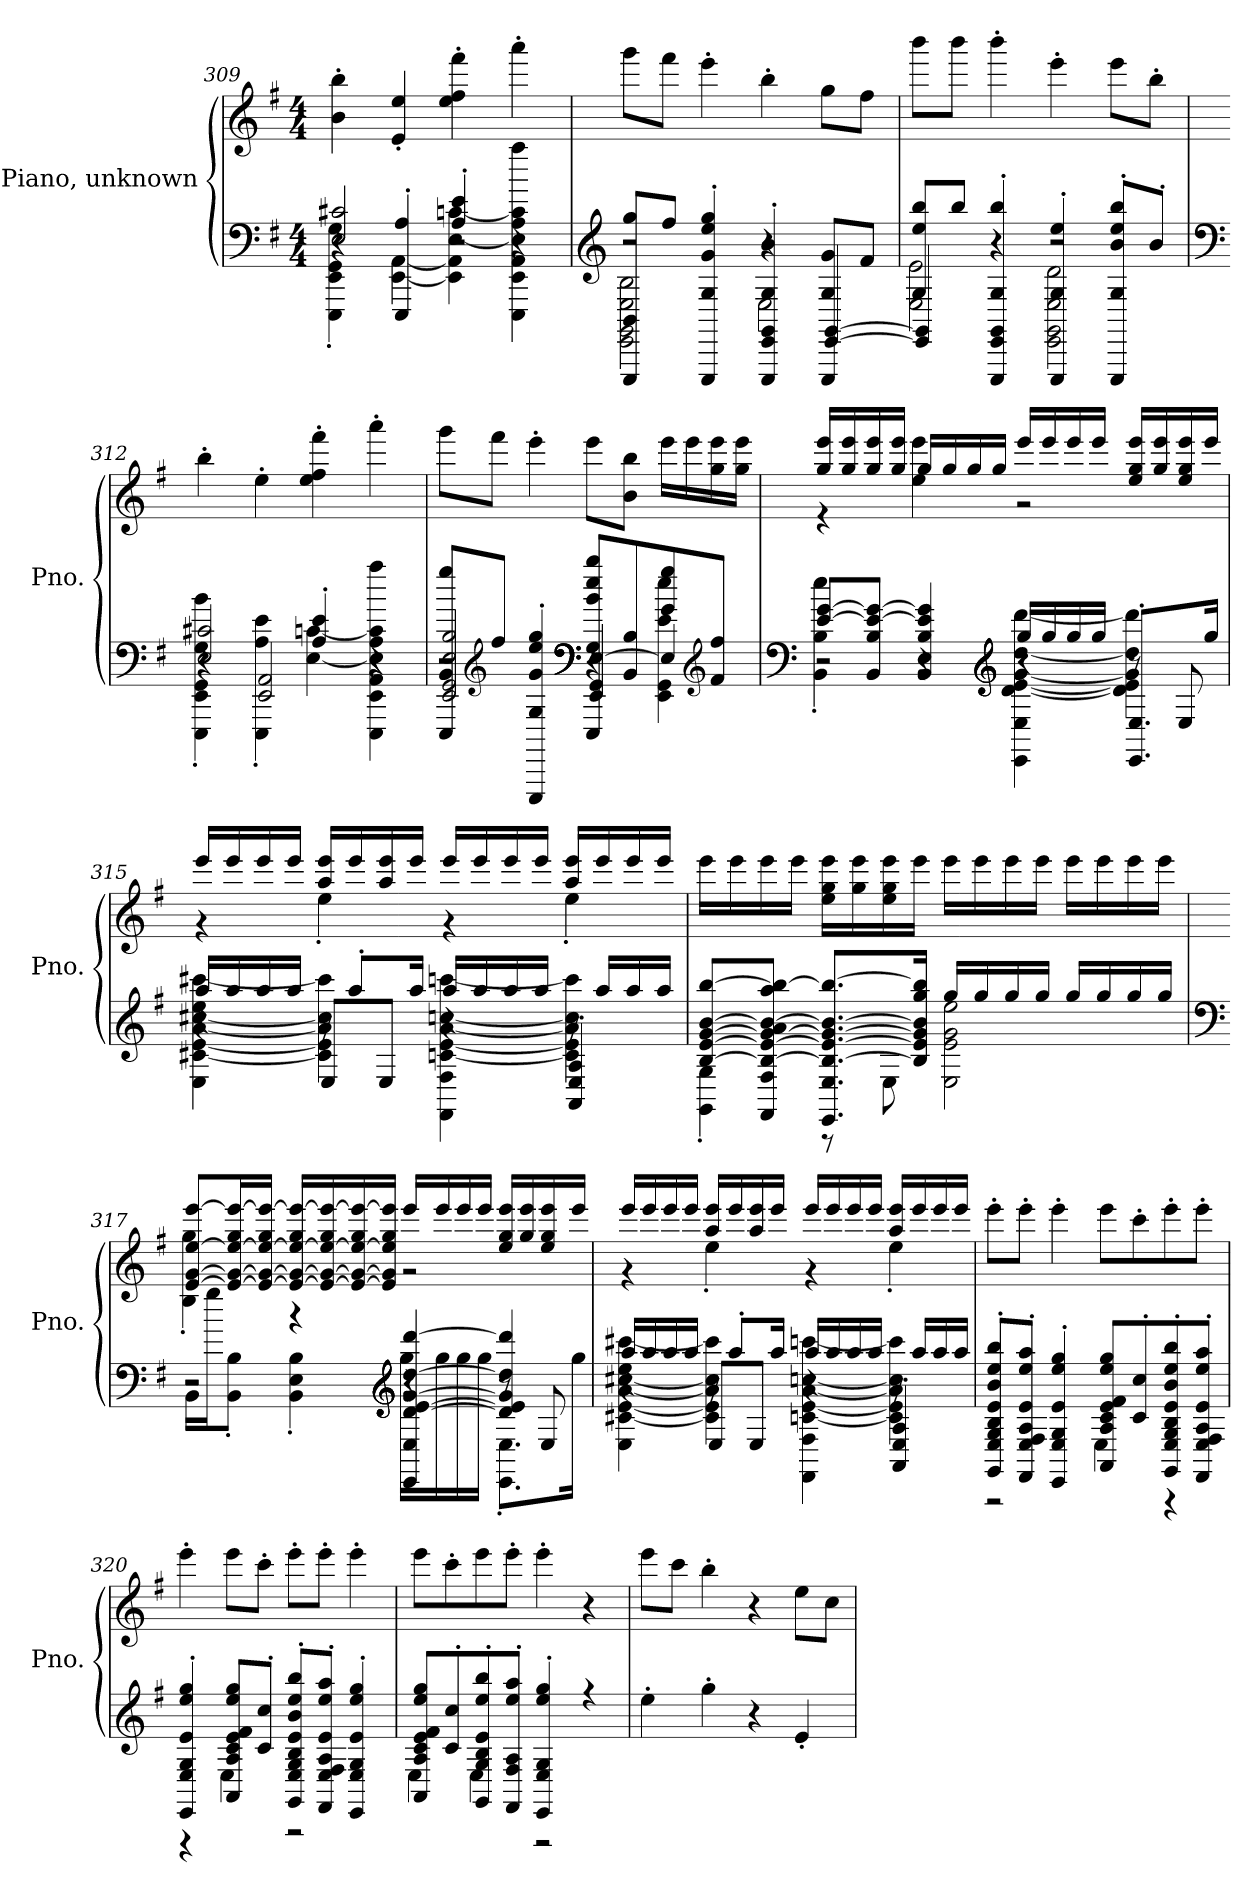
**kern	**kern
*part1	*part1
*staff2	*staff1
*I"Piano, unknown	*
*I'Pno.	*
*clefF4	*clefG2
*k[f#]	*k[f#]
*M4/4	*M4/4
=309	=309
*^	*
*	*^	*
2E/ 2c#X/	4EEE\' 4EE\' 4GG\' 4G\'	4r	4b\' 4bb\'
.	[4EE\ [4AA\	4EEE/' 4A/'	4e/' 4ee/'
4A/' 4e/'	4EE\] 4AA\] [4E\ [4cn\	2r	4ee\' 4ff#\' 4fff#\'
4r	4EEE\ 4EE\ 4AA\ 4E\] 4A\ 4c\] 4aa\	.	4aaa'\
=310	=310	=310	=310
*clefG2	*	*	*
8EEE/ 8BB/ 8gg/L	2EE\ 2GG\ 2E\ 2B\	2r	8ggg\L
8ff#/J	.	.	8fff#\J
4EEE/' 4G/' 4g/' 4ee/' 4gg/'	.	.	4eee'\
4EEE/' 4EE/' 4GG/' 4G/' 4b/'	2E\	4r	4bb'\
8EEE/ 8G/ 8g/L	.	[4EE/ [4GG/	8gg\L
8f#/J	.	.	8ff#\J
=311	=311	=311	=311
8G/ 8ee/ 8bb/L	2E\ 2e\	4EE/] 4GG/]	8bbb\L
8bb/J	.	.	8bbb\J
4EEE/' 4EE/' 4GG/' 4G/' 4bb/'	.	4r	4bbb'\
4EEE/' 4G/' 4ee/'	2EE\ 2GG\ 2E\ 2d\	2r	4eee'\
8EEE/' 8G/' 8b/' 8ee/' 8bb/'L	.	.	8eee\L
8b'/J	.	.	8bb'\J
!!LO:LB:g=z
=312	=312	=312	=312
*clefF4	*	*	*
2E/ 2c#X/	4EEE\' 4EE\' 4GG\' 4G\' 4b\'	4r	4bb'\
.	4EEE\' 4A\' 4e\'	2EE/ 2AA/	4ee'\
4A/' 4e/'	[4E\ [4cn\	.	4ee\' 4ff#\' 4fff#\'
4r	4EEE\ 4EE\ 4AA\ 4E\] 4A\ 4c\] 4aa\	4r	4aaa'\
=313	=313	=313	=313
8EEE/ 8BB/ 8gg/L	2r	2EE/ 2GG/ 2E/ 2B/	8ggg\L
*clefG2	*	*	*
8ff#/J	.	.	8fff#\J
4EEE/' 4G/' 4g/' 4ee/' 4gg/'	.	.	4eee'\
*clefF4	*	*	*
8EEE/ 8G/ 8b/ 8ee/ 8bb/L	4r	4EE/ 4GG/ [4E/	8eee\L
8BB/ 8B/	.	.	8b\ 8bb\J
8g/ 8gg/	4EE\ 4GG\ 4e\ 4ee\	4E/]	16eee\LL
.	.	.	16eee\
*clefG2	*	*	*
8f#/ 8ff#/J	.	.	16gg\ 16eee\
.	.	.	16gg\ 16eee\JJ
!!LO:LB:g=z
=314	=314	=314	=314
*clefF4	*	*	*
*	*	*	*^
[8e/ [8g/L	4BB\' 4B\' 4ee\'	2r	16gg/ 16eee/LL	4r
.	.	.	16gg/ 16eee/	.
8BB/ 8B/ 8e/_ 8g/_J	.	.	16gg/ 16eee/	.
.	.	.	16gg/ 16eee/JJ	.
4BB/ 4E/ 4B/ 4e/] 4g/]	4r	.	16gg/LL	4ee\ 4eee\
.	.	.	16gg/	.
.	.	.	16gg/	.
.	.	.	16gg/JJ	.
*clefG2	*	*	*	*
16gg/LL	4EE\ 4E\ [4d\ [4e\ [4g\ [4dd\ [4ddd\	4r	16eee/LL	2r
16gg/	.	.	16eee/	.
16gg/	.	.	16eee/	.
16gg/JJ	.	.	16eee/JJ	.
8.EE/' 8.E/'L	4d\] 4e\] 4g\] 4dd\] 4ddd\]	8r	16ee/ 16gg/ 16eee/LL	.
.	.	.	16gg/ 16eee/	.
.	.	8E/	16ee/ 16gg/ 16eee/	.
16gg/Jk	.	.	16eee/JJ	.
!!LO:PB:g=z	!!
=315	=315	=315	=315	=315
16aa/LL	4E\ [4c#X\ [4e\ [4a\ [4cc#X\ 4ee\ [4ccc#X\	4r	16eee/LL	4r
16aa/	.	.	16eee/	.
16aa/	.	.	16eee/	.
16aa/JJ	.	.	16eee/JJ	.
16r	4c#\] 4e\] 4a\] 4cc#\] 4ccc#\]	8E/L	16aa/ 16eee/LL	4ee'\
8aa'/L	.	.	16eee/	.
.	.	8E/J	16aa/ 16eee/	.
16aa/Jk	.	.	16eee/JJ	.
16aa/LL	4FF#\ 4F#\ [4cn\ [4e\ [4a\ [4ccn\ [4cccn\	4r	16eee/LL	4r
16aa/	.	.	16eee/	.
16aa/	.	.	16eee/	.
16aa/JJ	.	.	16eee/JJ	.
16r	4c\] 4e\] 4a\] 4cc\] 4ccc\]	4AA/' 4E/' 4A/'	16aa/ 16eee/LL	4ee'\
16aa/LL	.	.	16eee/	.
16aa/	.	.	16eee/	.
16aa/JJ	.	.	16eee/JJ	.
*	*v	*v	*	*
*	*	*v	*v
!!LO:LB:g=z
=316	=316	=316
[8B/ [8e/ [8g/ [8b/ [8bb/L	4GG\' 4G\'	16eee\LL
.	.	16eee\
8FF#/ 8F#/ 8B/_ 8e/_ 8g/_ 8a/ 8b/_ 8aa/ 8bb/_J	.	16eee\
.	.	16eee\JJ
8.EE/ 8.E/ 8.B/_ 8.e/_ 8.g/_ 8.b/_ 8.bb/_L	8r	16ee\ 16gg\ 16eee\LL
.	.	16gg\ 16eee\
.	8E\	16ee\ 16gg\ 16eee\
16B/] 16e/] 16g/] 16b/] 16gg/ 16bb/]Jk	.	16eee\JJ
16gg/LL	2E\ 2e\ 2g\ 2ee\	16eee\LL
16gg/	.	16eee\
16gg/	.	16eee\
16gg/JJ	.	16eee\JJ
16gg/LL	.	16eee\LL
16gg/	.	16eee\
16gg/	.	16eee\
16gg/JJ	.	16eee\JJ
*v	*v	*
!!LO:LB:g=z
=317	=317
*clefF4	*
*^	*^
*	*^	*	*
2r	16BB\LL	2r	[8e/ [8g/ [8ee/ [8eee/L	4B\' 4gg\'
.	16gg\J	.	.	.
.	8BB\' 8B\'J	.	16e/_ 16g/_ 16ee/_ 16gg/ 16eee/_L	.
.	.	.	16e/_ 16g/_ 16ee/_ 16gg/ 16eee/_JJ	.
.	4BB\' 4E\' 4B\'	.	16e/_ 16g/_ 16ee/_ 16gg/ 16eee/_LL	4r
.	.	.	16e/_ 16g/_ 16ee/_ 16gg/ 16eee/_	.
.	.	.	16e/_ 16g/_ 16ee/_ 16gg/ 16eee/_	.
.	.	.	16e/] 16g/] 16ee/] 16gg/ 16eee/]JJ	.
*clefG2	*	*	*	*
4EE/ 4E/ [4d/ [4e/ [4g/ [4dd/ [4ddd/	16gg\LL	4r	16eee/LL	2r
.	16gg\	.	16eee/	.
.	16gg\	.	16eee/	.
.	16gg\JJ	.	16eee/JJ	.
4d/] 4e/] 4g/] 4dd/] 4ddd/]	8.EE\' 8.E\'L	8r	16ee/ 16gg/ 16eee/LL	.
.	.	.	16gg/ 16eee/	.
.	.	8E/	16ee/ 16gg/ 16eee/	.
.	16gg\Jk	.	16eee/JJ	.
!!LO:LB:g=z	!!
=318	=318	=318	=318	=318
16aa/LL	4E\ [4c#X\ [4e\ [4a\ [4cc#X\ 4ee\ [4ccc#X\	4r	16eee/LL	4r
16aa/	.	.	16eee/	.
16aa/	.	.	16eee/	.
16aa/JJ	.	.	16eee/JJ	.
16r	4c#\] 4e\] 4a\] 4cc#\] 4ccc#\]	8E/L	16aa/ 16eee/LL	4ee'\
8aa'/L	.	.	16eee/	.
.	.	8E/J	16aa/ 16eee/	.
16aa/Jk	.	.	16eee/JJ	.
16aa/LL	4FF#\ 4F#\ [4cn\ [4e\ [4a\ [4ccn\ [4cccn\	4r	16eee/LL	4r
16aa/	.	.	16eee/	.
16aa/	.	.	16eee/	.
16aa/JJ	.	.	16eee/JJ	.
16r	4c\] 4e\] 4a\] 4cc\] 4ccc\]	4AA/' 4E/' 4A/'	16aa/ 16eee/LL	4ee'\
16aa/LL	.	.	16eee/	.
16aa/	.	.	16eee/	.
16aa/JJ	.	.	16eee/JJ	.
*	*v	*v	*	*
*	*	*v	*v
=319	=319	=319
8GG/' 8E/' 8G/' 8B/' 8e/' 8b/' 8ee/' 8bb/'L	2r	8eee'\L
8FF#/' 8E/' 8F#/' 8A/' 8e/' 8ee/' 8aa/'J	.	8eee'\J
4EE/' 4E/' 4G/' 4e/' 4ee/' 4gg/'	.	4eee'\
8AA/ 8A/ 8c/ 8e/ 8f#/ 8ee/ 8gg/L	4E\	8eee\L
8c/' 8cc/'	.	8ccc'\
8GG/' 8E/' 8G/' 8B/' 8e/' 8b/' 8ee/' 8bb/'	4r	8eee'\
8FF#/' 8E/' 8F#/' 8A/' 8e/' 8ee/' 8aa/'J	.	8eee'\J
!!LO:LB:g=z
=320	=320	=320
4EE/' 4E/' 4G/' 4e/' 4ee/' 4gg/'	4r	4eee'\
8AA/ 8A/ 8c/ 8e/ 8f#/ 8ee/ 8gg/L	4E\	8eee\L
8c/' 8cc/'J	.	8ccc'\J
8GG/' 8E/' 8G/' 8B/' 8e/' 8b/' 8ee/' 8bb/'L	2r	8eee'\L
8FF#/' 8E/' 8F#/' 8A/' 8e/' 8ee/' 8aa/'J	.	8eee'\J
4EE/' 4E/' 4G/' 4e/' 4ee/' 4gg/'	.	4eee'\
=321	=321	=321
8AA/ 8A/ 8c/ 8e/ 8f#/ 8ee/ 8gg/L	4E\	8eee\L
8c/' 8cc/'	.	8ccc'\
8GG/' 8G/' 8B/' 8e/' 8ee/' 8bb/'	4E\	8eee\
8FF#/' 8F#/' 8A/' 8ee/' 8aa/'J	.	8eee'\J
4EE/' 4E/' 4G/' 4ee/' 4gg/'	2r	4eee'\
4r	.	4r
*v	*v	*
=322	=322
4ee'\	8eee\L
.	8ccc\J
4gg'\	4bb'\
4r	4r
4e'/	8ee\L
.	8cc\J
=	=
*-	*-
